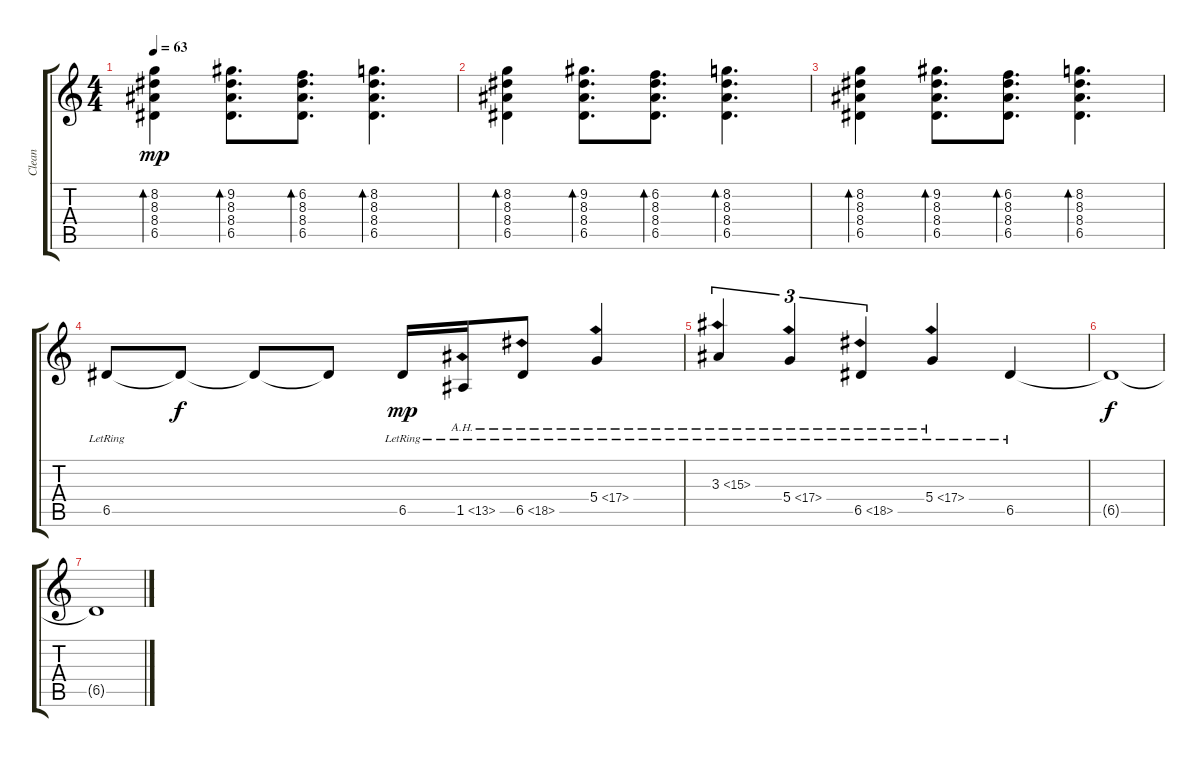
\track ("Clean" "Clean") {instrument electricguitarclean}
\staff {score tabs}
\tuning (E4 B3 G3 D3 A2 E2) {hide}
\ts (4 4)
\tempo 63
\clef g2
\ks c
(8.2 8.3 8.4 6.5).4{bd 120 dy mp} (9.2 8.3 8.4 6.5).8{d bd 120} (6.2 8.3 8.4 6.5).8{d bd 120} (8.2 8.3 8.4 6.5).4{d bd 120} |
(8.2 8.3 8.4 6.5).4{bd 120} (9.2 8.3 8.4 6.5).8{d bd 120} (6.2 8.3 8.4 6.5).8{d bd 120} (8.2 8.3 8.4 6.5).4{d bd 120} |
(8.2 8.3 8.4 6.5).4{bd 120} (9.2 8.3 8.4 6.5).8{d bd 120} (6.2 8.3 8.4 6.5).8{d bd 120} (8.2 8.3 8.4 6.5).4{d bd 120} |
6.5{lr}.8 6.5{t}.8{dy f} 6.5{t}.8 6.5{t}.8 6.5{lr}.16{dy mp} 1.5{ah 12 lr}.16 6.5{ah 12 lr}.8 5.4{ah 12 lr}.4 |
3.3{ah 12 lr}.4{tu (3 2)} 5.4{ah 12 lr}.4{tu (3 2)} 6.5{ah 12 lr}.4{tu (3 2)} 5.4{ah 12 lr}.4 6.5{lr}.4 |
6.5{t}.1{dy f} |
6.5{t}.1
